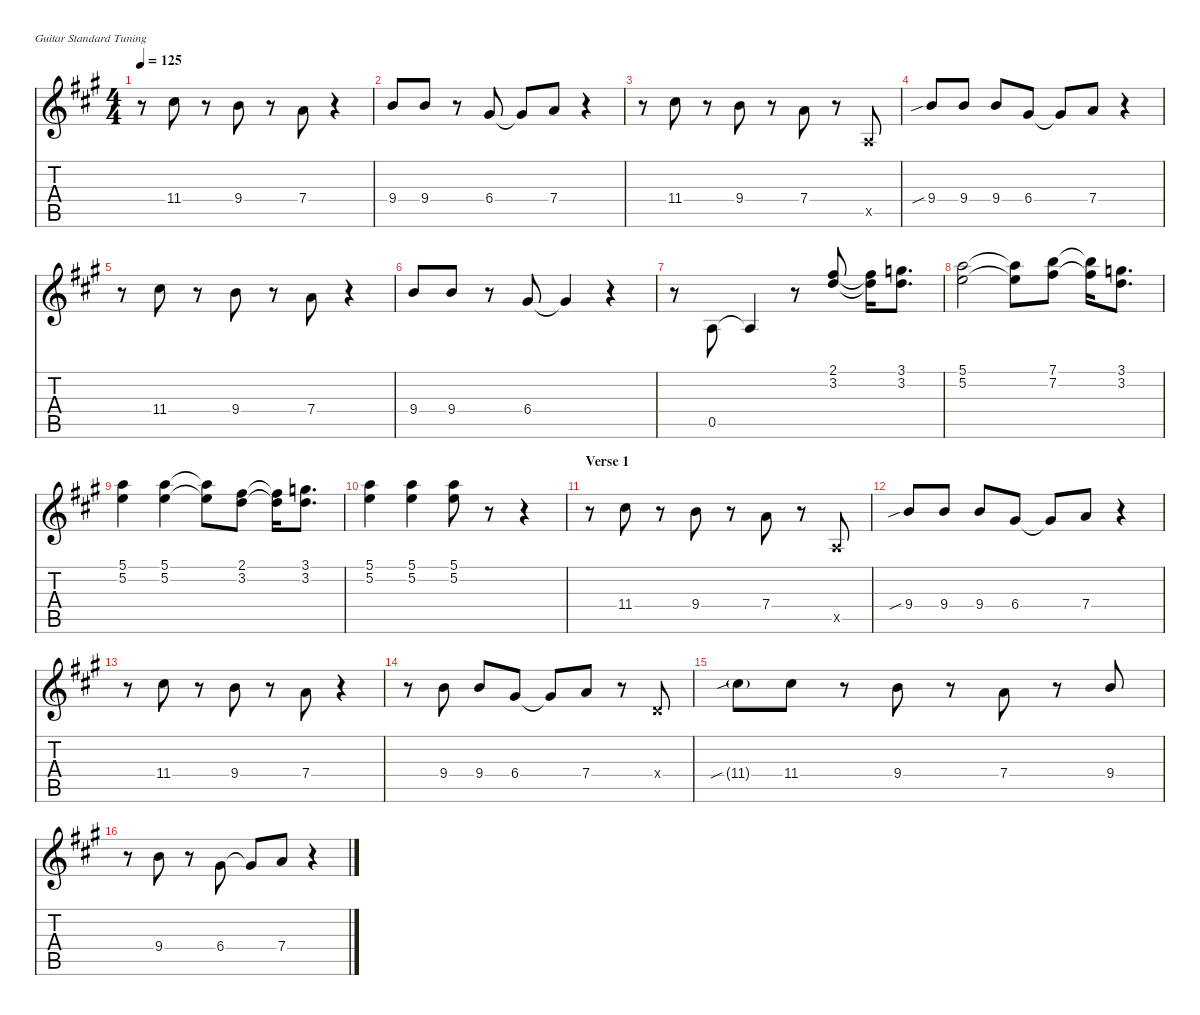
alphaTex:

\defaultSystemsLayout 4
\hideDynamics
\bracketExtendMode nobrackets
\singleTrackTrackNamePolicy hidden
\multiTrackTrackNamePolicy hidden
\otherSystemsTrackNameOrientation horizontal
\track ("Guitar" "el.guit.") {instrument electricguitarclean}
\staff {score tabs}
\tuning (E4 B3 G3 D3 A2 E2)
\ts (4 4)
\tempo 125
\clef g2
\ks a
r.8{dy f instrument electricguitarclean beam Down} 11.4{acc #}.8{beam Down} r.8{beam Down} 9.4{acc forcenatural}.8{beam Down} r.8{beam Down} 7.4{acc forcenatural}.8{beam Up} r.4{beam Up} |
9.4{acc forcenatural}.8{beam Up} 9.4{acc forcenatural}.8{beam Up} r.8{beam Up} 6.4{acc #}.8{beam Up} 6.4{t acc #}.8{beam Up} 7.4{acc forcenatural}.8{beam Up} r.4{beam Up} |
r.8{beam Down} 11.4{acc #}.8{beam Down} r.8{beam Down} 9.4{acc forcenatural}.8{beam Down} r.8{beam Down} 7.4{acc forcenatural}.8{beam Up} r.8{beam Up} 0.5{x acc forcenatural}.8{beam Up} |
9.4{sib acc forcenatural}.8{beam Up} 9.4{acc forcenatural}.8{beam Up} 9.4{acc forcenatural}.8{beam Up} 6.4{acc #}.8{beam Up} 6.4{t acc #}.8{beam Up} 7.4{acc forcenatural}.8{beam Up} r.4{beam Up} |
r.8{beam Down} 11.4{acc #}.8{beam Down} r.8{beam Down} 9.4{acc forcenatural}.8{beam Down} r.8{beam Down} 7.4{acc forcenatural}.8{beam Up} r.4{beam Up} |
9.4{acc forcenatural}.8{beam Up} 9.4{acc forcenatural}.8{beam Up} r.8{beam Up} 6.4{acc #}.8{beam Up} 6.4{t acc #}.4{beam Up} r.4{beam Up} |
r.8{beam Down} 0.5{acc forcenatural}.8{beam Up} 0.5{t acc forcenatural}.4{beam Up} r.8{beam Up} (2.1{acc #} 3.2{acc forcenatural}).8{beam Down} (2.1{t acc #} 3.2{t acc forcenatural}).16{beam Down} (3.1{acc forcenatural} 3.2{acc forcenatural}).8{d beam Down} |
(5.1{acc forcenatural} 5.2{acc forcenatural}).2{beam Down} (5.1{t acc forcenatural} 5.2{t acc forcenatural}).8{beam Down} (7.1{acc forcenatural} 7.2{acc #}).8{beam Down} (7.1{t acc forcenatural} 7.2{t acc #}).16{beam Down} (3.1{acc forcenatural} 3.2{acc forcenatural}).8{d beam Down} |
(5.1{acc forcenatural} 5.2{acc forcenatural}).4{beam Down} (5.1{acc forcenatural} 5.2{acc forcenatural}).4{beam Down} (5.1{t acc forcenatural} 5.2{t acc forcenatural}).8{beam Down} (2.1{acc #} 3.2{acc forcenatural}).8{beam Down} (2.1{t acc #} 3.2{t acc forcenatural}).16{beam Down} (3.1{acc forcenatural} 3.2{acc forcenatural}).8{d beam Down} |
(5.1{acc forcenatural} 5.2{acc forcenatural}).4{beam Down} (5.1{acc forcenatural} 5.2{acc forcenatural}).4{beam Down} (5.1{acc forcenatural} 5.2{acc forcenatural}).8{beam Down} r.8{beam Down} r.4{beam Down} |
\section ("" "Verse 1")
r.8{beam Down} 11.4{acc #}.8{beam Down} r.8{beam Down} 9.4{acc forcenatural}.8{beam Down} r.8{beam Down} 7.4{acc forcenatural}.8{beam Up} r.8{beam Up} 0.5{x acc forcenatural}.8{beam Up} |
9.4{sib acc forcenatural}.8{beam Up} 9.4{acc forcenatural}.8{beam Up} 9.4{acc forcenatural}.8{beam Up} 6.4{acc #}.8{beam Up} 6.4{t acc #}.8{beam Up} 7.4{acc forcenatural}.8{beam Up} r.4{beam Up} |
r.8{beam Down} 11.4{acc #}.8{beam Down} r.8{beam Down} 9.4{acc forcenatural}.8{beam Down} r.8{beam Down} 7.4{acc forcenatural}.8{beam Up} r.4{beam Up} |
r.8{beam Down} 9.4{acc forcenatural}.8{beam Down} 9.4{acc forcenatural}.8{beam Up} 6.4{acc #}.8{beam Up} 6.4{t acc #}.8{beam Up} 7.4{acc forcenatural}.8{beam Up} r.8{beam Up} 0.4{x acc forcenatural}.8{beam Up} |
11.4{sib g acc #}.8{beam Down} 11.4{acc #}.8{beam Down} r.8{beam Down} 9.4{acc forcenatural}.8{beam Down} r.8{beam Down} 7.4{acc forcenatural}.8{beam Up} r.8{beam Up} 9.4{acc forcenatural}.8{beam Up} |
r.8{beam Down} 9.4{acc forcenatural}.8{beam Down} r.8{beam Down} 6.4{acc #}.8{beam Up} 6.4{t acc #}.8{beam Up} 7.4{acc forcenatural}.8{beam Up} r.4{beam Up}
